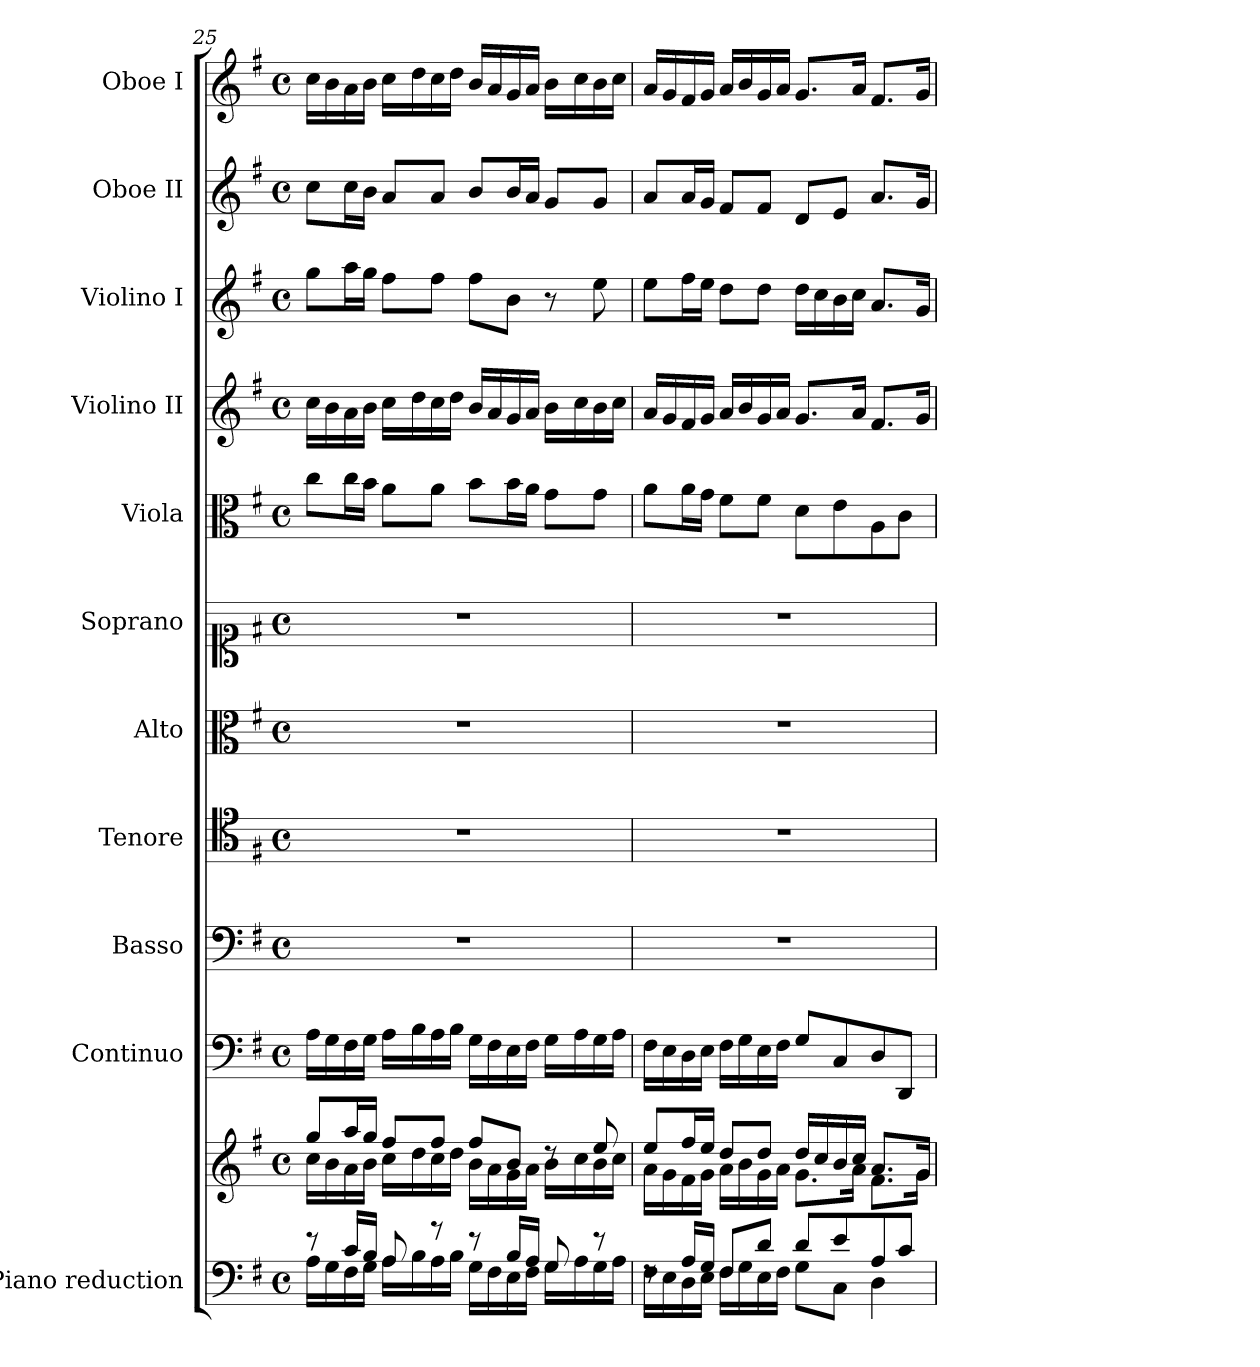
**kern	**kern	**kern	**kern	**kern	**kern	**kern	**kern	**kern	**kern	**kern	**kern
*part11	*part11	*part10	*part9	*part8	*part7	*part6	*part5	*part4	*part3	*part2	*part1
*staff12	*staff11	*staff10	*staff9	*staff8	*staff7	*staff6	*staff5	*staff4	*staff3	*staff2	*staff1
*I"Piano reduction	*	*I"Continuo	*I"Basso	*I"Tenore	*I"Alto	*I"Soprano	*I"Viola	*I"Violino II	*I"Violino I	*I"Oboe II	*I"Oboe I
*I'Pno	*	*	*	*	*	*	*	*	*	*I'Ob	*I'Ob
*clefF4	*clefG2	*clefF4	*clefF4	*clefC4	*clefC3	*clefC1	*clefC3	*clefG2	*clefG2	*clefG2	*clefG2
*k[f#]	*k[f#]	*k[f#]	*k[f#]	*k[f#]	*k[f#]	*k[f#]	*k[f#]	*k[f#]	*k[f#]	*k[f#]	*k[f#]
*M4/4	*M4/4	*M4/4	*M4/4	*M4/4	*M4/4	*M4/4	*M4/4	*M4/4	*M4/4	*M4/4	*M4/4
*met(c)	*met(c)	*met(c)	*met(c)	*met(c)	*met(c)	*met(c)	*met(c)	*met(c)	*met(c)	*met(c)	*met(c)
=25	=25	=25	=25	=25	=25	=25	=25	=25	=25	=25	=25
*^	*^	*	*	*	*	*	*	*	*	*	*
8r	16A\LL	8gg/L	16cc\LL	16A\LL	1r	1r	1r	1r	8cc\L	16cc\LL	8gg\L	8cc\L	16cc\LL
.	16G\	.	16b\	16G\	.	.	.	.	.	16b\	.	.	16b\
16c/LL	16F#\	16aa/L	16a\	16F#\	.	.	.	.	16cc\L	16a\	16aa\L	16cc\L	16a\
16B/JJ	16G\JJ	16gg/JJ	16b\JJ	16G\JJ	.	.	.	.	16b\JJ	16b\JJ	16gg\JJ	16b\JJ	16b\JJ
8A/	16A\LL	8ff#/L	16cc\LL	16A\LL	.	.	.	.	8a\L	16cc\LL	8ff#\L	8a/L	16cc\LL
.	16B\	.	16dd\	16B\	.	.	.	.	.	16dd\	.	.	16dd\
8r	16A\	8ff#/J	16cc\	16A\	.	.	.	.	8a\J	16cc\	8ff#\J	8a/J	16cc\
.	16B\JJ	.	16dd\JJ	16B\JJ	.	.	.	.	.	16dd\JJ	.	.	16dd\JJ
8r	16G\LL	8ff#/L	16b\LL	16G\LL	.	.	.	.	8b\L	16b/LL	8ff#\L	8b/L	16b/LL
.	16F#\	.	16a\	16F#\	.	.	.	.	.	16a/	.	.	16a/
16B/LL	16E\	8b/J	16g\	16E\	.	.	.	.	16b\L	16g/	8b\J	16b/L	16g/
16A/JJ	16F#\JJ	.	16a\JJ	16F#\JJ	.	.	.	.	16a\JJ	16a/JJ	.	16a/JJ	16a/JJ
8G/	16G\LL	8rdd	16b\LL	16G\LL	.	.	.	.	8g\L	16b\LL	8r	8g/L	16b\LL
.	16A\	.	16cc\	16A\	.	.	.	.	.	16cc\	.	.	16cc\
8r	16G\	8ee/	16b\	16G\	.	.	.	.	8g\J	16b\	8ee\	8g/J	16b\
.	16A\JJ	.	16cc\JJ	16A\JJ	.	.	.	.	.	16cc\JJ	.	.	16cc\JJ
=26	=26	=26	=26	=26	=26	=26	=26	=26	=26	=26	=26	=26	=26
8rF	16F#\LL	8ee/L	16a\LL	16F#\LL	1r	1r	1r	1r	8a\L	16a/LL	8ee\L	8a/L	16a/LL
.	16E\	.	16g\	16E\	.	.	.	.	.	16g/	.	.	16g/
16A/LL	16D\	16ff#/L	16f#\	16D\	.	.	.	.	16a\L	16f#/	16ff#\L	16a/L	16f#/
16G/JJ	16E\JJ	16ee/JJ	16g\JJ	16E\JJ	.	.	.	.	16g\JJ	16g/JJ	16ee\JJ	16g/JJ	16g/JJ
8F#/L	16F#\LL	8dd/L	16a\LL	16F#\LL	.	.	.	.	8f#\L	16a/LL	8dd\L	8f#/L	16a/LL
.	16G\	.	16b\	16G\	.	.	.	.	.	16b/	.	.	16b/
8d/J	16E\	8dd/J	16g\	16E\	.	.	.	.	8f#\J	16g/	8dd\J	8f#/J	16g/
.	16F#\JJ	.	16a\JJ	16F#\JJ	.	.	.	.	.	16a/JJ	.	.	16a/JJ
8d/L	8G\L	16dd/LL	8.g\L	8G/L	.	.	.	.	8d\L	8.g/L	16dd\LL	8d/L	8.g/L
.	.	16cc/	.	.	.	.	.	.	.	.	16cc\	.	.
8e/	8C\J	16b/	.	8C/	.	.	.	.	8e\	.	16b\	8e/J	.
.	.	16cc/JJ	16a\Jk	.	.	.	.	.	.	16a/Jk	16cc\JJ	.	16a/Jk
8A/	4D\	8.a/L	8.f#\L	8D/	.	.	.	.	8A\	8.f#/L	8.a/L	8.a!/L	8.f#/L
8c/J	.	.	.	8DD/J	.	.	.	.	8c\J	.	.	.	.
.	.	16g/Jk	16g\Jk	.	.	.	.	.	.	16g/Jk	16g/Jk	16g!/Jk	16g/Jk
*v	*v	*	*	*	*	*	*	*	*	*	*	*	*
*	*v	*v	*	*	*	*	*	*	*	*	*	*
=	=	=	=	=	=	=	=	=	=	=	=
*-	*-	*-	*-	*-	*-	*-	*-	*-	*-	*-	*-
